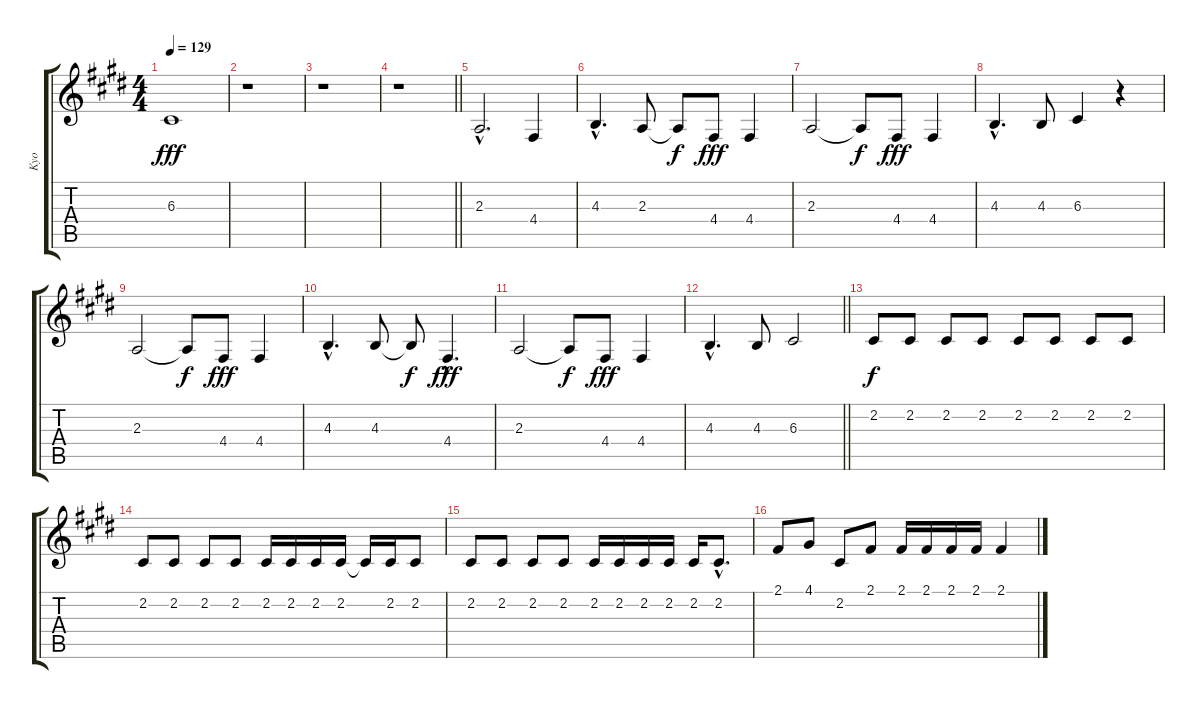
\track ("Kyo" "Kyo") {instrument sopranosax}
\staff {score tabs}
\tuning (E4 B3 G3 D3 A2 E2) {hide}
\ts (4 4)
\tempo 129
\clef g2
\ks e
6.3.1{dy fff} |
r.1 |
r.1 |
\barLineRight lightlight
r.1 |
2.3{hac}.2{d} 4.4.4 |
4.3{hac}.4{d} 2.3.8 2.3{t}.8{dy f} 4.4.8{dy fff} 4.4.4 |
2.3.2 2.3{t}.8{dy f} 4.4.8{dy fff} 4.4.4 |
4.3{hac}.4{d} 4.3.8 6.3.4 r.4 |
2.3.2 2.3{t}.8{dy f} 4.4.8{dy fff} 4.4.4 |
4.3{hac}.4{d} 4.3.8 4.3{t}.8{dy f} 4.4{hac}.4{d dy fff} |
2.3.2 2.3{t}.8{dy f} 4.4.8{dy fff} 4.4.4 |
\barLineRight lightlight
4.3{hac}.4{d} 4.3.8 6.3.2 |
2.2.8{dy f} 2.2.8 2.2.8 2.2.8 2.2.8 2.2.8 2.2.8 2.2.8 |
2.2.8 2.2.8 2.2.8 2.2.8 2.2.16 2.2.16 2.2.16 2.2.16 2.2{t}.16 2.2.16 2.2.8 |
2.2.8 2.2.8 2.2.8 2.2.8 2.2.16 2.2.16 2.2.16 2.2.16 2.2.16 2.2{hac}.8{d} |
2.1.8 4.1.8 2.2.8 2.1.8 2.1.16 2.1.16 2.1.16 2.1.16 2.1.4
